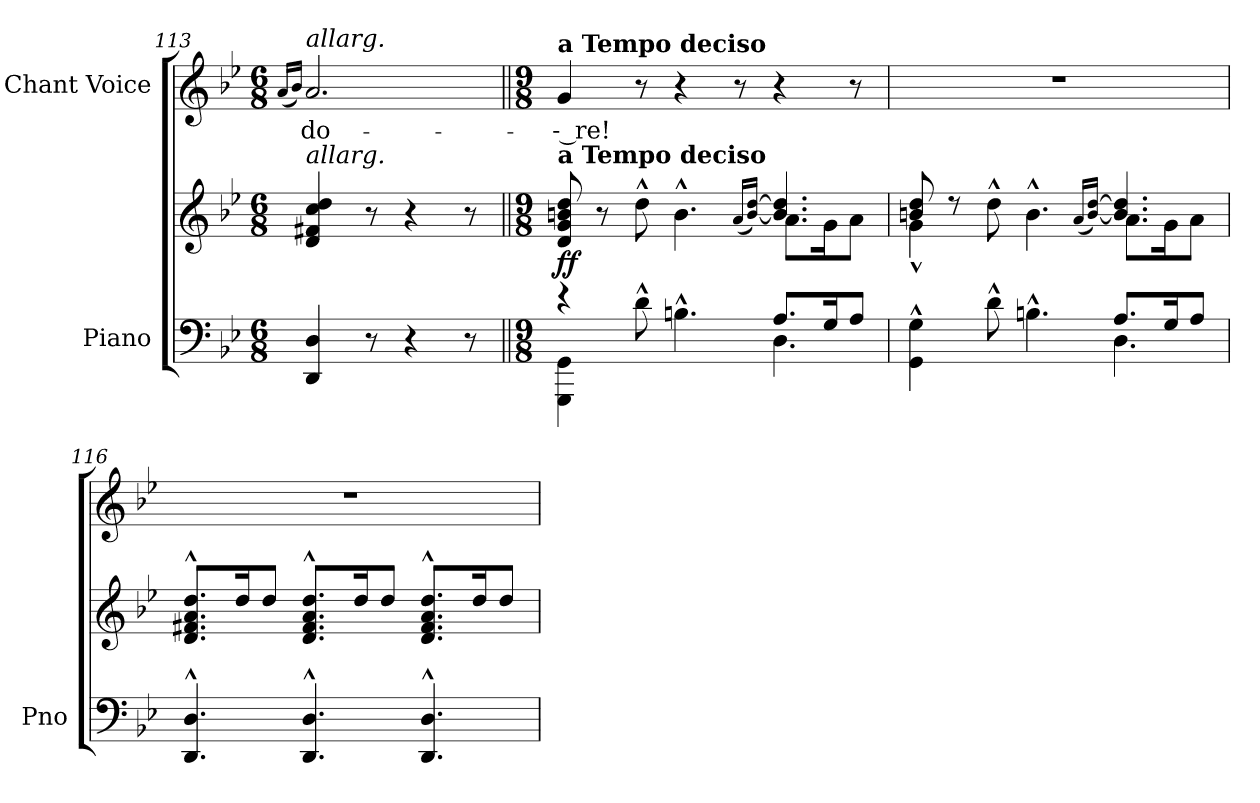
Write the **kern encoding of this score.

**kern	**kern	**dynam	**kern	**text
*part2	*part2	*part2	*part1	*part1
*staff3	*staff2	*staff2/3	*staff1	*staff1
*I"Piano	*	*	*I"Chant Voice	*
*I'Pno	*	*	*	*
*clefF4	*clefG2	*	*clefG2	*
*k[b-e-]	*k[b-e-]	*	*k[b-e-]	*
*M6/8	*M6/8	*	*M6/8	*
=113	=113	=113	=113	=113
.	.	.	(16qa/LL	.
.	.	.	16qb-/JJ)	.
!	!	!	!LO:TX:i:t=allarg.	!
!	!LO:TX:i:t=allarg.	!	!	!
4DD/ 4D/	4d/ 4f#X/ 4cc/ 4dd/	.	2.a/	-do-
8r	8r	.	.	.
4r	4r	.	.	.
8r	8r	.	.	.
=114||	=114||	=114||	=114||	=114||
*M9/8	*M9/8	*	*M9/8	*
*	*	*	*MM120	*
*^	*^	*	*	*
!	!	!	!	!	!LO:TX:a:B:t=a Tempo deciso	!
!	!	!LO:TX:a:B:t=a Tempo deciso	!	!	!	!
!	!	!	!	!LO:DY:b	!	!
4r	4GGG\ 4GG\	8d/ 8g/ 8bn/ 8dd/	2.ryy	ff	4g/	-- re!
.	.	8r	.	.	.	.
8d^^\	2ryy	8dd^^\	.	.	8r	.
4.Bn^^\	.	4.b^^\	.	.	4r	.
.	.	.	.	.	8r	.
.	.	(16qa/LL	.	.	.	.
.	.	[<16qb/ [16qdd/JJ)	.	.	.	.
8.A/L	4.D\	4.b/] 4.dd/]	8.a\L	.	4r	.
16G/K	.	.	16g\K	.	.	.
8A/J	.	.	8a\J	.	8r	.
=115	=115	=115	=115	=115	=115	=115
4GG\^^ 4G\^^	2.ryy	8bn/ 8dd/	4g^^\	.	8%9r	.
.	.	8r	.	.	.	.
8d^^\	.	8dd^^\	2ryy	.	.	.
4.Bn^^\	.	4.b^^\	.	.	.	.
.	.	(16qa/LL	.	.	.	.
.	.	[<16qb/ [16qdd/JJ)	.	.	.	.
8.A/L	4.D\	4.b/] 4.dd/]	8.a\L	.	.	.
16G/K	.	.	16g\K	.	.	.
8A/J	.	.	8a\J	.	.	.
*v	*v	*	*	*	*	*
*	*v	*v	*	*	*
=116	=116	=116	=116	=116
4.DD/^^ 4.D/^^	8.d/^^ 8.f#X/^^ 8.a/^^ 8.dd/^^L	.	8%9r	.
.	16dd/K	.	.	.
.	8dd/J	.	.	.
4.DD/^^ 4.D/^^	8.d/^^ 8.f#/^^ 8.a/^^ 8.dd/^^L	.	.	.
.	16dd/K	.	.	.
.	8dd/J	.	.	.
4.DD/^^ 4.D/^^	8.d/^^ 8.f#/^^ 8.a/^^ 8.dd/^^L	.	.	.
.	16dd/K	.	.	.
.	8dd/J	.	.	.
=	=	=	=	=
*-	*-	*-	*-	*-
